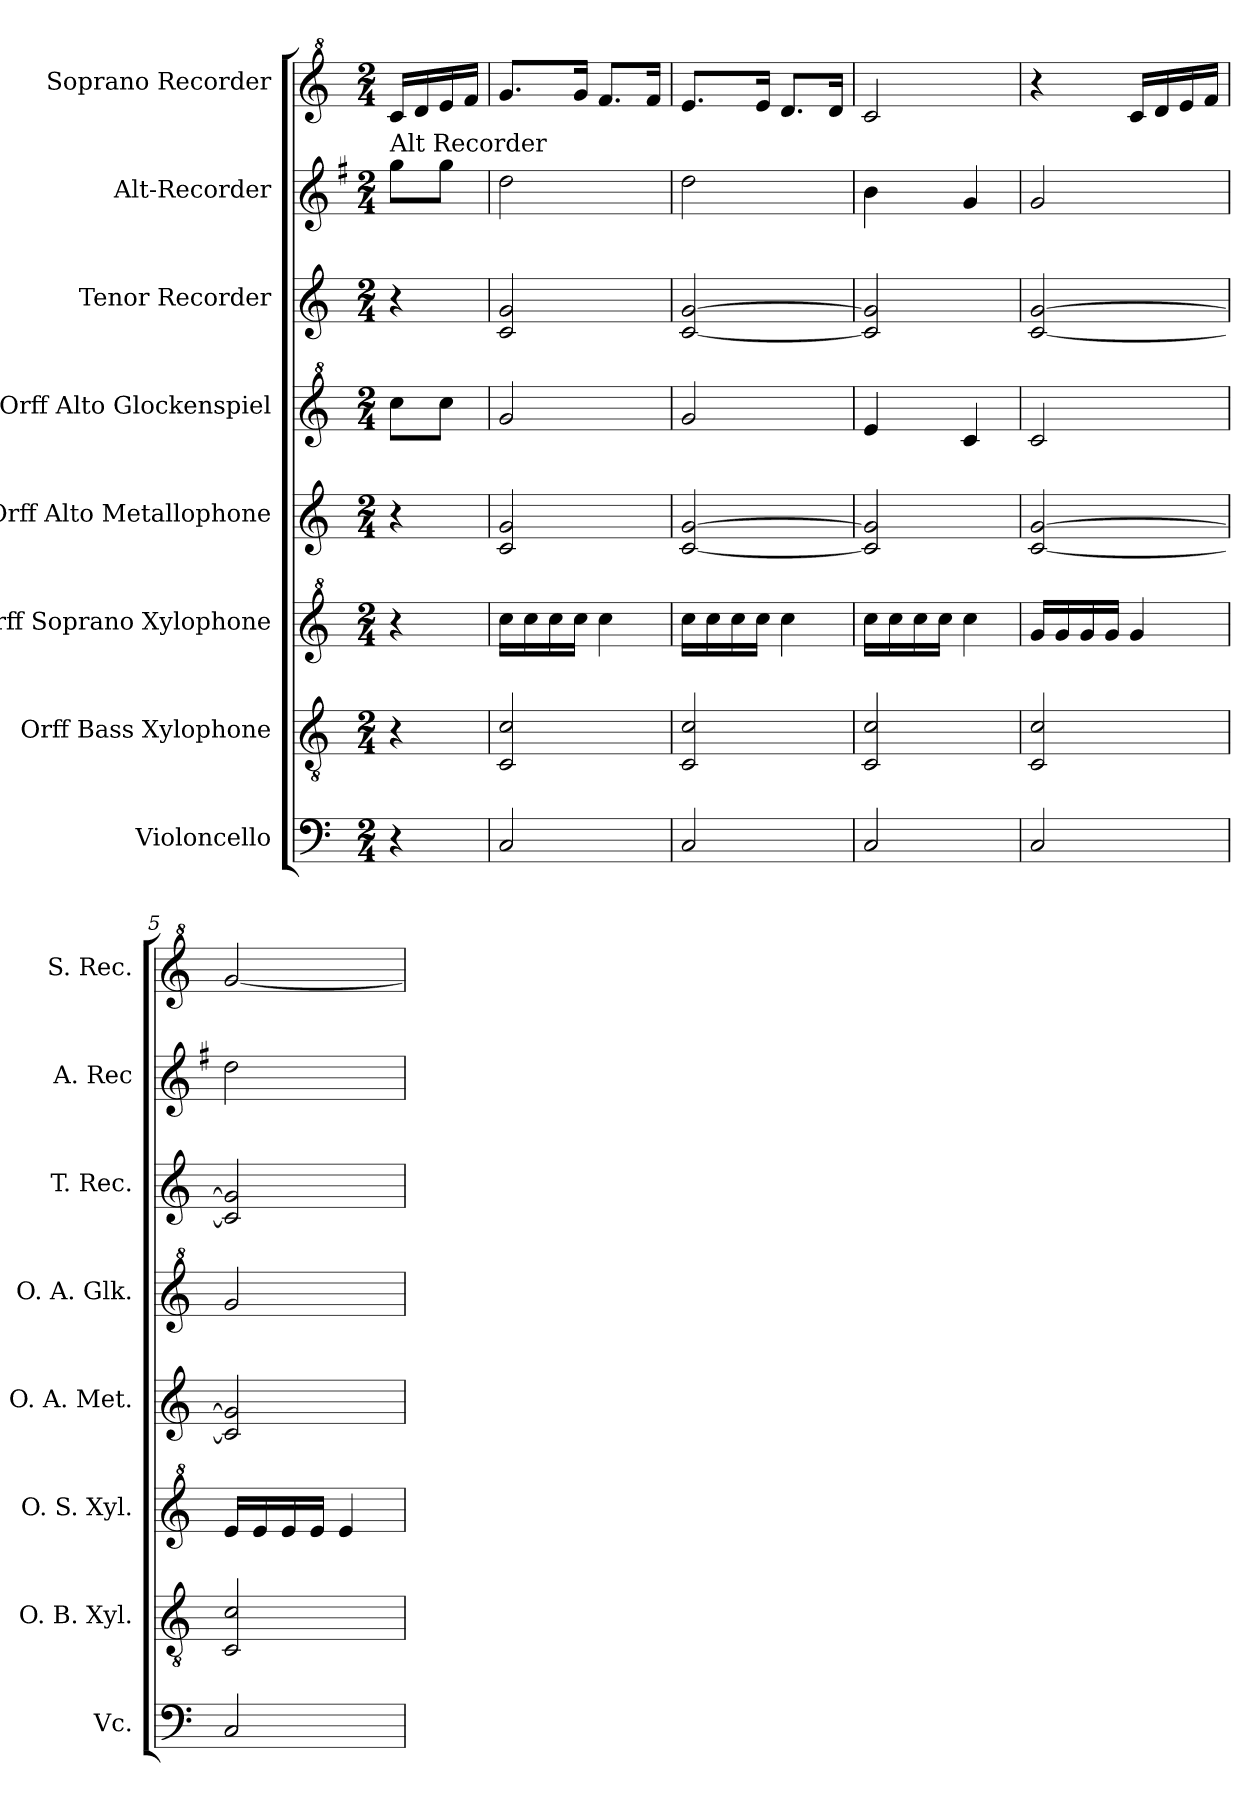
**kern	**kern	**kern	**kern	**kern	**kern	**kern	**kern
*part8	*part7	*part6	*part5	*part4	*part3	*part2	*part1
*staff8	*staff7	*staff6	*staff5	*staff4	*staff3	*staff2	*staff1
*I"Violoncello	*I"Orff Bass Xylophone	*I"Orff Soprano Xylophone	*I"Orff Alto Metallophone	*I"Orff Alto Glockenspiel	*I"Tenor Recorder	*I"Alt-Recorder	*I"Soprano Recorder
*I'Vc.	*I'O. B. Xyl.	*I'O. S. Xyl.	*I'O. A. Met.	*I'O. A. Glk.	*I'T. Rec.	*I'A. Rec	*I'S. Rec.
*clefF4	*clefGv2	*clefG^2	*clefG2	*clefG^2	*clefG2	*clefG2	*clefG^2
*	*	*	*	*	*	*ITrd4c7	*
*k[]	*k[]	*k[]	*k[]	*k[]	*k[]	*k[]	*k[]
*M2/4	*M2/4	*M2/4	*M2/4	*M2/4	*M2/4	*M2/4	*M2/4
=	=	=	=	=	=	=	=
!	!	!	!	!	!	!LO:TX:a:t=Alt Recorder	!
4r	4r	4r	4r	8ccc\L	4r	8cc\L	16cc/LL
.	.	.	.	.	.	.	16dd/
.	.	.	.	8ccc\J	.	8cc\J	16ee/
.	.	.	.	.	.	.	16ff/JJ
=1	=1	=1	=1	=1	=1	=1	=1
2C/	2C/ 2c/	16ccc\LL	2c/ 2g/	2gg/	2c/ 2g/	2g\	8.gg/L
.	.	16ccc\	.	.	.	.	.
.	.	16ccc\	.	.	.	.	.
.	.	16ccc\JJ	.	.	.	.	16gg/Jk
.	.	4ccc\	.	.	.	.	8.ff/L
.	.	.	.	.	.	.	16ff/Jk
=2	=2	=2	=2	=2	=2	=2	=2
2C/	2C/ 2c/	16ccc\LL	[2c/ [2g/	2gg/	[2c/ [2g/	2g\	8.ee/L
.	.	16ccc\	.	.	.	.	.
.	.	16ccc\	.	.	.	.	.
.	.	16ccc\JJ	.	.	.	.	16ee/Jk
.	.	4ccc\	.	.	.	.	8.dd/L
.	.	.	.	.	.	.	16dd/Jk
=3	=3	=3	=3	=3	=3	=3	=3
2C/	2C/ 2c/	16ccc\LL	2c/] 2g/]	4ee/	2c/] 2g/]	4e\	2cc/
.	.	16ccc\	.	.	.	.	.
.	.	16ccc\	.	.	.	.	.
.	.	16ccc\JJ	.	.	.	.	.
.	.	4ccc\	.	4cc/	.	4c/	.
=4	=4	=4	=4	=4	=4	=4	=4
2C/	2C/ 2c/	16gg/LL	[2c/ [2g/	2cc/	[2c/ [2g/	2c/	4r
.	.	16gg/	.	.	.	.	.
.	.	16gg/	.	.	.	.	.
.	.	16gg/JJ	.	.	.	.	.
.	.	4gg/	.	.	.	.	16cc/LL
.	.	.	.	.	.	.	16dd/
.	.	.	.	.	.	.	16ee/
.	.	.	.	.	.	.	16ff/JJ
=5	=5	=5	=5	=5	=5	=5	=5
2C/	2C/ 2c/	16ee/LL	2c/] 2g/]	2gg/	2c/] 2g/]	2g\	[2gg/
.	.	16ee/	.	.	.	.	.
.	.	16ee/	.	.	.	.	.
.	.	16ee/JJ	.	.	.	.	.
.	.	4ee/	.	.	.	.	.
=	=	=	=	=	=	=	=
*-	*-	*-	*-	*-	*-	*-	*-
